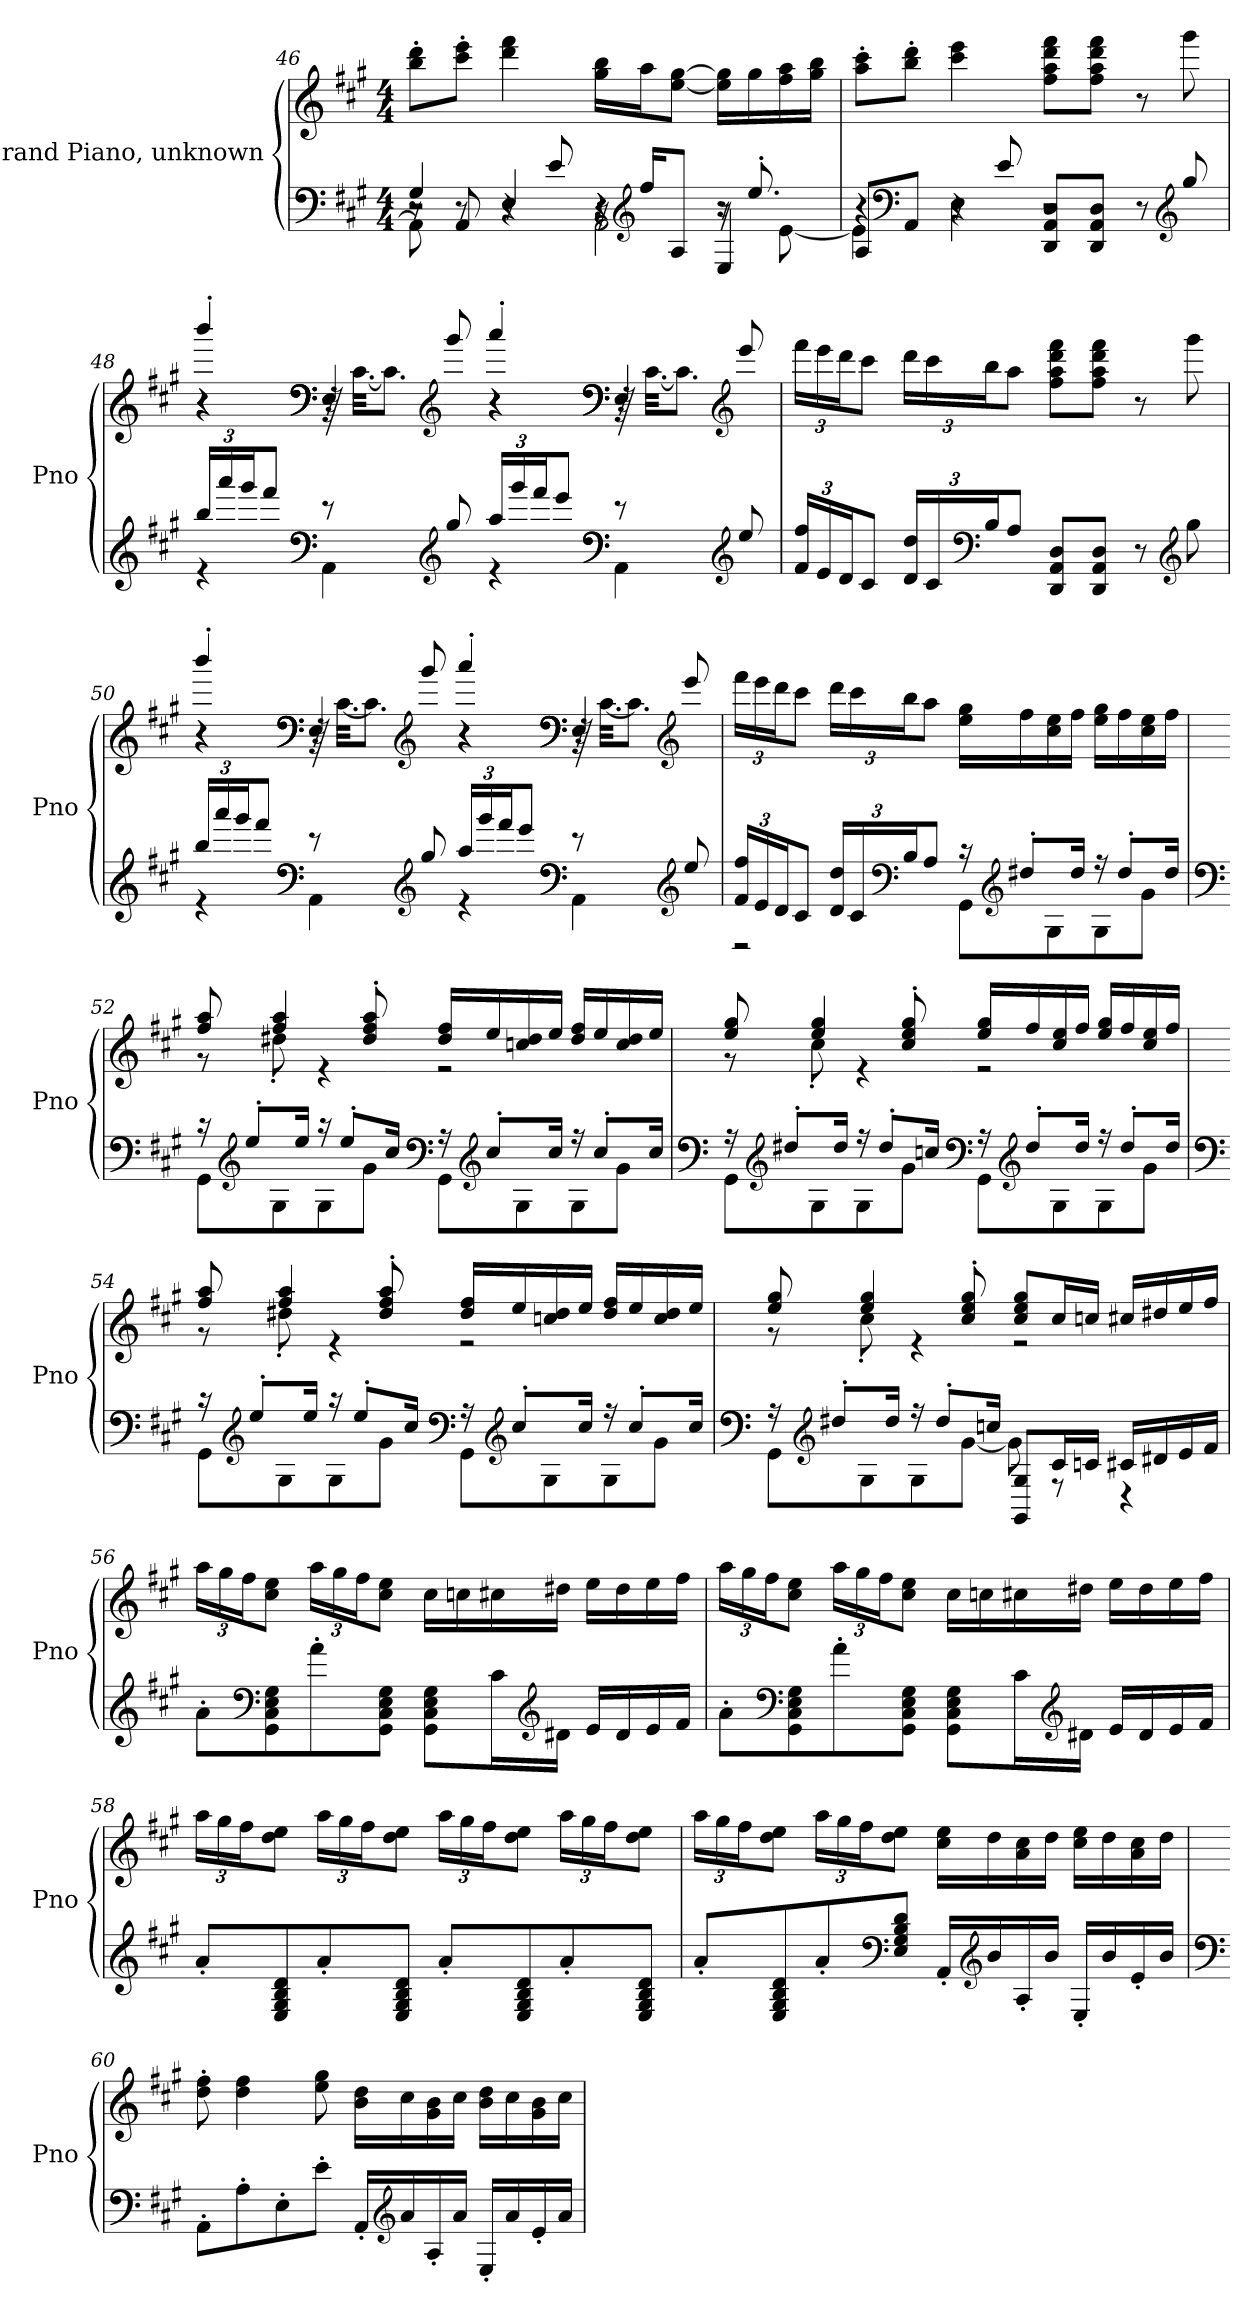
**kern	**kern
*part1	*part1
*staff2	*staff1
*I"Grand Piano, unknown	*
*I'Pno	*
*clefF4	*clefG2
*k[f#c#g#]	*k[f#c#g#]
*M4/4	*M4/4
=46	=46
*^	*
*	*^	*
*	*	*^	*
8r	2r	4G#/	8AA\]	8bb\' 8ddd\'L
8AA/	.	.	8r	8ccc#\' 8eee\'J
8r	.	4E/	4r	4ddd\ 4fff#\
8e/	.	.	.	.
16r	4r	4r	2AA\	16gg#\ 16bb\LL
*clefG2	*	*	*	*
16ff#/KL	.	.	.	16aa\J
8A/J	.	.	.	[8ee\ [8gg#\J
16r	8r	4E/	.	16ee\] 16gg#\]LL
8.ee'/	.	.	.	16gg#\
.	[8e\	.	.	16ff#\ 16aa\
.	.	.	.	16gg#\ 16bb\JJ
*	*	*v	*v	*
!!LO:LB:g=z
=47	=47	=47	=47
8A/L	4e\]	4r	8aa\' 8ccc#\'L
*clefF4	*	*	*
8AA/J	.	.	8bb\' 8ddd\'J
8r	4r	4E\	4ccc#\ 4eee\
8e/	.	.	.
8DD/ 8AA/ 8D/L	2r	2r	8ff#\ 8aa\ 8ddd\ 8fff#\L
8DD/ 8AA/ 8D/J	.	.	8ff#\ 8aa\ 8ddd\ 8fff#\J
8r	.	.	8r
*clefG2	*	*	*
8gg#/	.	.	8ggg#\
*v	*v	*v	*
=48	=48
*Xbrackettup	*
*^	*^
*	*	*	*^
24bb/LL	4r	4bbb'/	4r	4r
24aaa/	.	.	.	.
24ggg#/J	.	.	.	.
8fff#/J	.	.	.	.
*clefF4	*	*clefF4	*	*
8r	4AA\	8r	64r	4E/
.	.	.	[32.c#\KKL	.
.	.	.	8.c#\J]	.
*clefG2	*	*clefG2	*	*
8gg#/	.	8ggg#/	.	.
24aa/LL	4r	4aaa'/	4r	4r
24ggg#/	.	.	.	.
24fff#/J	.	.	.	.
8eee/J	.	.	.	.
*clefF4	*	*clefF4	*	*
8r	4AA\	8r	64r	4E/
.	.	.	[32.c#\KKL	.
.	.	.	8.c#\J]	.
*clefG2	*	*clefG2	*	*
8ee/	.	8eee/	.	.
*v	*v	*	*	*
*	*v	*v	*v
!!LO:LB:g=z
=49	=49
*	*Xbrackettup
24f#/ 24ff#/LL	24fff#\LL
24e/	24eee\
24d/J	24ddd\J
8c#/J	8ccc#\J
24d/ 24dd/LL	24ddd\LL
24c#/	24ccc#\
*clefF4	*
24B/J	24bb\J
8A/J	8aa\J
8DD/ 8AA/ 8D/L	8ff#\ 8aa\ 8ddd\ 8fff#\L
8DD/ 8AA/ 8D/J	8ff#\ 8aa\ 8ddd\ 8fff#\J
8r	8r
*clefG2	*
8gg#\	8ggg#\
=50	=50
*^	*^
*	*	*	*^
24bb/LL	4r	4bbb'/	4r	4r
24aaa/	.	.	.	.
24ggg#/J	.	.	.	.
8fff#/J	.	.	.	.
*clefF4	*	*clefF4	*	*
8r	4AA\	8r	64r	4E/
.	.	.	[32.c#\KKL	.
.	.	.	8.c#\J]	.
*clefG2	*	*clefG2	*	*
8gg#/	.	8ggg#/	.	.
24aa/LL	4r	4aaa'/	4r	4r
24ggg#/	.	.	.	.
24fff#/J	.	.	.	.
8eee/J	.	.	.	.
*clefF4	*	*clefF4	*	*
8r	4AA\	8r	64r	4E/
.	.	.	[32.c#\KKL	.
.	.	.	8.c#\J]	.
*clefG2	*	*clefG2	*	*
8ee/	.	8eee/	.	.
*	*	*v	*v	*v
!!LO:PB:g=z
=51	=51	=51
24f#/ 24ff#/LL	2r	24fff#\LL
24e/	.	24eee\
24d/J	.	24ddd\J
8c#/J	.	8ccc#\J
24d/ 24dd/LL	.	24ddd\LL
24c#/	.	24ccc#\
*clefF4	*	*
24B/J	.	24bb\J
8A/J	.	8aa\J
16r	8GG#\L	16ee\ 16gg#\LL
*clefG2	*	*
8dd#X'/L	.	16ff#\
.	8G#\	16cc#\ 16ee\
16dd#/Jk	.	16ff#\JJ
16r	8G#\	16ee\ 16gg#\LL
8dd#'/L	.	16ff#\
.	8g#\J	16cc#\ 16ee\
16dd#/Jk	.	16ff#\JJ
!!LO:LB:g=z
=52	=52	=52
*clefF4	*	*
*	*	*^
16r	8GG#\L	8ff#/ 8aa/	8r
*clefG2	*	*	*
8ee'/L	.	.	.
.	8G#\	4ff#/ 4aa/	8dd#X'\
16ee/Jk	.	.	.
16r	8G#\	.	4r
8ee'/L	.	.	.
.	8g#\J	8dd#/' 8ff#/' 8aa/'	.
16cc#/Jk	.	.	.
*clefF4	*	*	*
16r	8GG#\L	16dd#/ 16ff#/LL	2r
*clefG2	*	*	*
8cc#'/L	.	16ee/	.
.	8G#\	16ccn/ 16dd#/	.
16cc#/Jk	.	16ee/JJ	.
16r	8G#\	16dd#/ 16ff#/LL	.
8cc#'/L	.	16ee/	.
.	8g#\J	16cc/ 16dd#/	.
16cc#/Jk	.	16ee/JJ	.
!!LO:LB:g=z	!!
=53	=53	=53	=53
*clefF4	*	*	*
16r	8GG#\L	8ee/ 8gg#/	8r
*clefG2	*	*	*
8dd#X'/L	.	.	.
.	8G#\	4ee/ 4gg#/	8cc#'\
16dd#/Jk	.	.	.
16r	8G#\	.	4r
8dd#'/L	.	.	.
.	8g#\J	8cc#/' 8ee/' 8gg#/'	.
16ccn/Jk	.	.	.
*clefF4	*	*	*
16r	8GG#\L	16ee/ 16gg#/LL	2r
*clefG2	*	*	*
8dd#'/L	.	16ff#/	.
.	8G#\	16cc#/ 16ee/	.
16dd#/Jk	.	16ff#/JJ	.
16r	8G#\	16ee/ 16gg#/LL	.
8dd#'/L	.	16ff#/	.
.	8g#\J	16cc#/ 16ee/	.
16dd#/Jk	.	16ff#/JJ	.
!!LO:LB:g=z	!!
=54	=54	=54	=54
*clefF4	*	*	*
16r	8GG#\L	8ff#/ 8aa/	8r
*clefG2	*	*	*
8ee'/L	.	.	.
.	8G#\	4ff#/ 4aa/	8dd#X'\
16ee/Jk	.	.	.
16r	8G#\	.	4r
8ee'/L	.	.	.
.	8g#\J	8dd#/' 8ff#/' 8aa/'	.
16cc#/Jk	.	.	.
*clefF4	*	*	*
16r	8GG#\L	16dd#/ 16ff#/LL	2r
*clefG2	*	*	*
8cc#'/L	.	16ee/	.
.	8G#\	16ccn/ 16dd#/	.
16cc#/Jk	.	16ee/JJ	.
16r	8G#\	16dd#/ 16ff#/LL	.
8cc#'/L	.	16ee/	.
.	8g#\J	16cc/ 16dd#/	.
16cc#/Jk	.	16ee/JJ	.
!!LO:LB:g=z	!!
=55	=55	=55	=55
*clefF4	*	*	*
16r	8GG#\L	8ee/ 8gg#/	8r
*clefG2	*	*	*
8dd#X'/L	.	.	.
.	8G#\	4ee/ 4gg#/	8cc#'\
16dd#/Jk	.	.	.
16r	8G#\	.	4r
8dd#'/L	.	.	.
.	[8g#\J	8cc#/' 8ee/' 8gg#/'	.
16ccn/Jk	.	.	.
8GG#/ 8G#/L	8g#\]	8cc#/ 8ee/ 8gg#/L	2r
16c#/L	8r	16cc#/L	.
16cn/JJ	.	16ccn/JJ	.
16c#X/LL	4r	16cc#X/LL	.
16d#X/	.	16dd#X/	.
16e/	.	16ee/	.
16f#/JJ	.	16ff#/JJ	.
*v	*v	*	*
*	*v	*v
=56	=56
8a'\L	24aa\LL
.	24gg#\
.	24ff#\J
*clefF4	*
8GG#\ 8C#\ 8E\ 8G#\	8cc#\ 8ee\J
8a'\	24aa\LL
.	24gg#\
.	24ff#\J
8GG#\ 8C#\ 8E\ 8G#\J	8cc#\ 8ee\J
8GG#\ 8C#\ 8E\ 8G#\L	16cc#\LL
.	16ccn\
16c#\L	16cc#X\
*clefG2	*
16d#X\JJ	16dd#X\JJ
16e/LL	16ee\LL
16d#/	16dd#\
16e/	16ee\
16f#/JJ	16ff#\JJ
!!LO:LB:g=z
=57	=57
8a'\L	24aa\LL
.	24gg#\
.	24ff#\J
*clefF4	*
8GG#\ 8C#\ 8E\ 8G#\	8cc#\ 8ee\J
8a'\	24aa\LL
.	24gg#\
.	24ff#\J
8GG#\ 8C#\ 8E\ 8G#\J	8cc#\ 8ee\J
8GG#\ 8C#\ 8E\ 8G#\L	16cc#\LL
.	16ccn\
16c#\L	16cc#X\
*clefG2	*
16d#X\JJ	16dd#X\JJ
16e/LL	16ee\LL
16d#/	16dd#\
16e/	16ee\
16f#/JJ	16ff#\JJ
=58	=58
8a'/L	24aa\LL
.	24gg#\
.	24ff#\J
8E/ 8G#/ 8B/ 8d/	8dd\ 8ee\J
8a'/	24aa\LL
.	24gg#\
.	24ff#\J
8E/ 8G#/ 8B/ 8d/J	8dd\ 8ee\J
8a'/L	24aa\LL
.	24gg#\
.	24ff#\J
8E/ 8G#/ 8B/ 8d/	8dd\ 8ee\J
8a'/	24aa\LL
.	24gg#\
.	24ff#\J
8E/ 8G#/ 8B/ 8d/J	8dd\ 8ee\J
!!LO:PB:g=z
=59	=59
8a'/L	24aa\LL
.	24gg#\
.	24ff#\J
8E/ 8G#/ 8B/ 8d/	8dd\ 8ee\J
8a'/	24aa\LL
.	24gg#\
.	24ff#\J
*clefF4	*
8E/ 8G#/ 8B/ 8d/J	8dd\ 8ee\J
16AA'/LL	16cc#\ 16ee\LL
*clefG2	*
16b/	16dd\
16A'/	16a\ 16cc#\
16b/JJ	16dd\JJ
16E'/LL	16cc#\ 16ee\LL
16b/	16dd\
16e'/	16a\ 16cc#\
16b/JJ	16dd\JJ
=60	=60
*clefF4	*
8AA'\L	8dd\' 8ff#\'
8A'\	4dd\ 4ff#\
8E'\	.
8e'\J	8ee\ 8gg#\
16AA'/LL	16b\ 16dd\LL
*clefG2	*
16a/	16cc#\
16A'/	16g#\ 16b\
16a/JJ	16cc#\JJ
16E'/LL	16b\ 16dd\LL
16a/	16cc#\
16e'/	16g#\ 16b\
16a/JJ	16cc#\JJ
=	=
*-	*-
